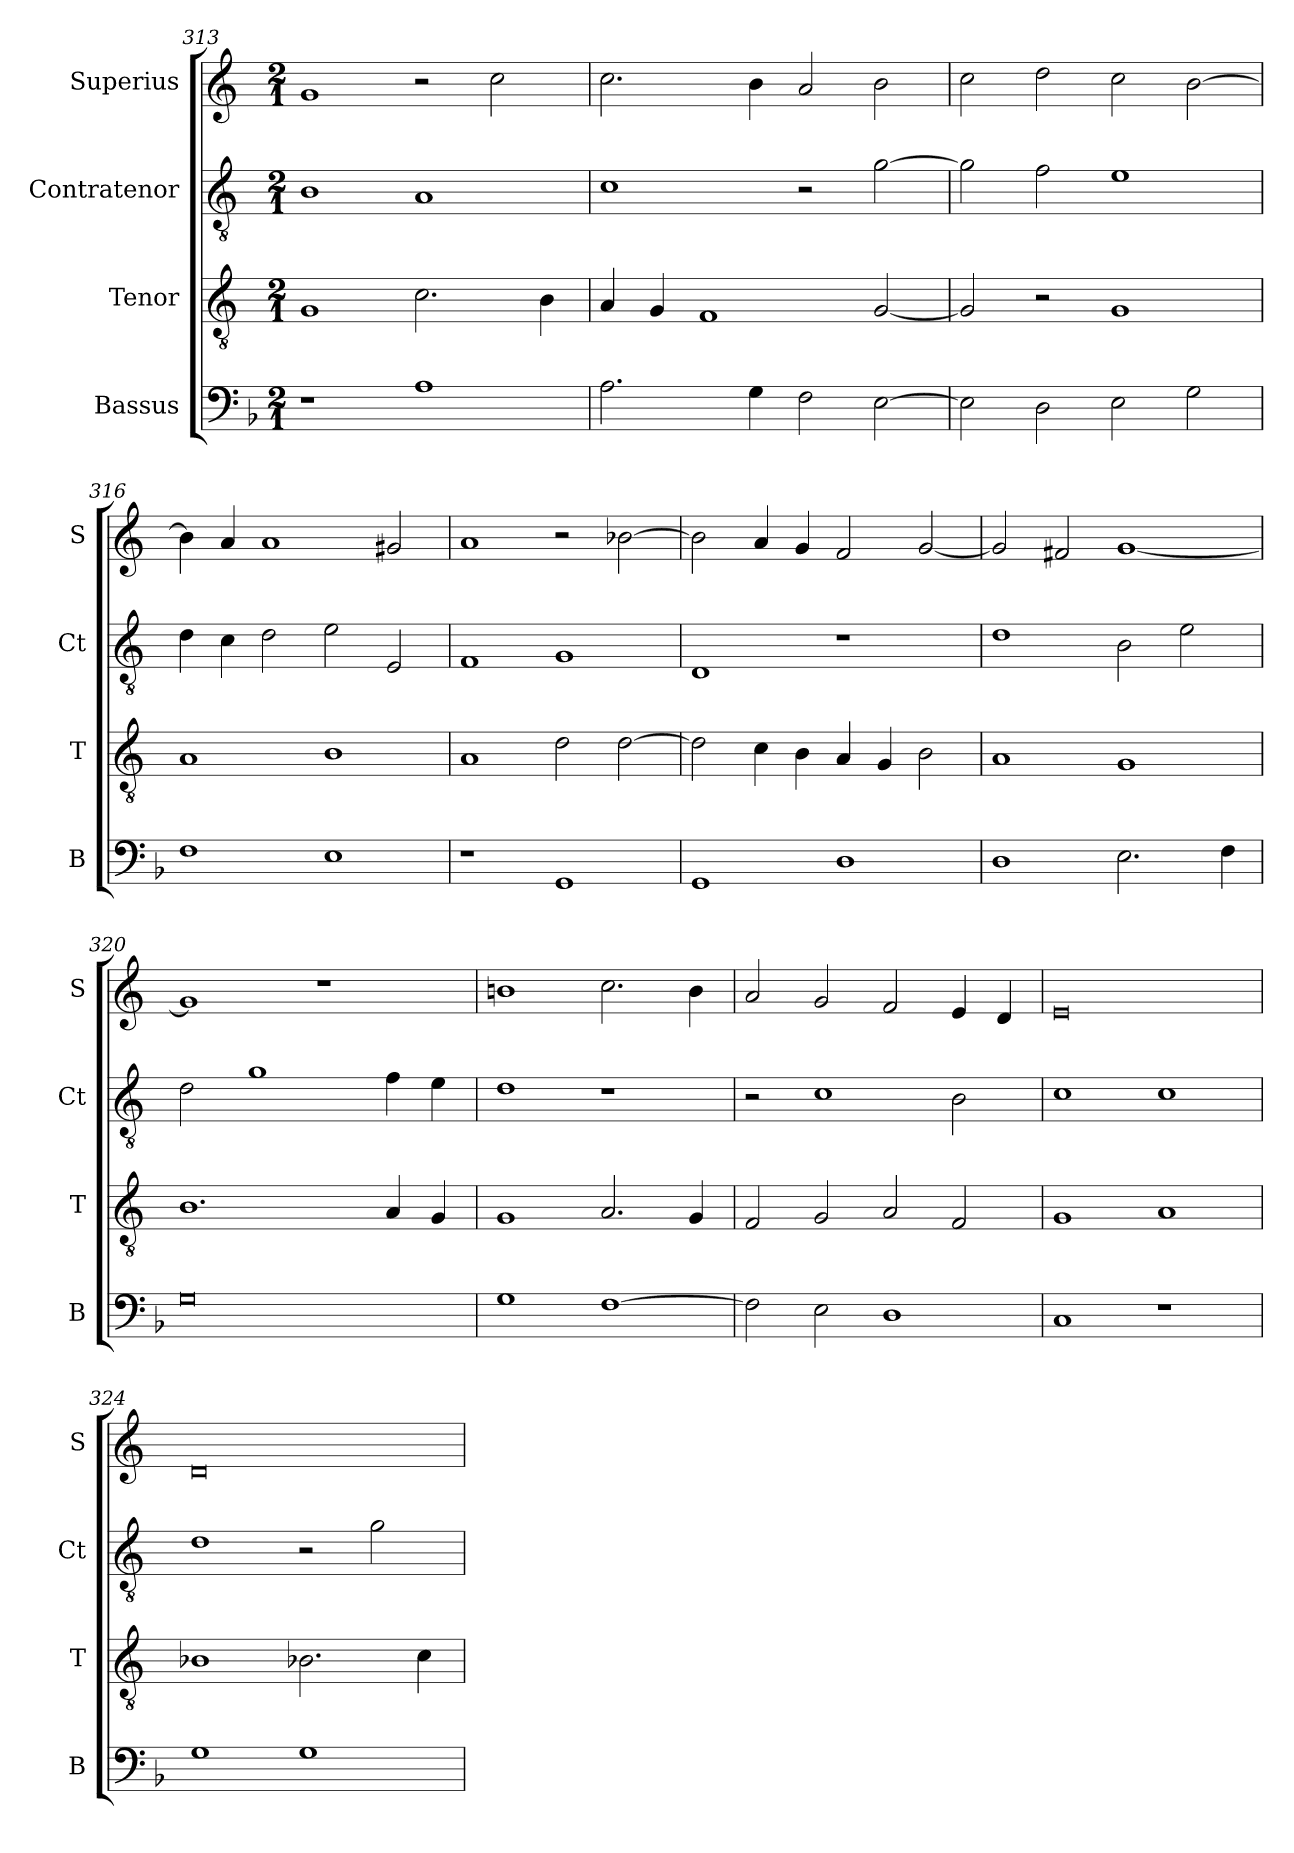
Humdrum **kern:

**kern	**kern	**kern	**kern
*part4	*part3	*part2	*part1
*staff4	*staff3	*staff2	*staff1
*I"Bassus	*I"Tenor	*I"Contratenor	*I"Superius
*I'B	*I'T	*I'Ct	*I'S
*clefF4	*clefGv2	*clefGv2	*clefG2
*k[b-]	*k[]	*k[]	*k[]
*M2/1	*M2/1	*M2/1	*M2/1
=313	=313	=313	=313
1r	1G	1B	1g
1A	2.c\	1A	2r
.	.	.	2cc\
.	4B\	.	.
=314	=314	=314	=314
2.A\	4A/	1c	2.cc\
.	4G/	.	.
.	1F	.	.
4G\	.	.	4b\
2F\	.	2r	2a/
[2E\	[2G/	[2g\	2b\
=315	=315	=315	=315
2E\]	2G/]	2g\]	2cc\
2D\	2r	2f\	2dd\
2E\	1G	1e	2cc\
2G\	.	.	[2b\
=316	=316	=316	=316
1F	1A	4d\	4b\]
.	.	4c\	4a/
.	.	2d\	1a
1E	1B	2e\	.
.	.	2E/	2g#X/
=317	=317	=317	=317
1r	1A	1F	1a
1GG	2d\	1G	2r
.	[2d\	.	[2b-X\
=318	=318	=318	=318
1GG	2d\]	1D	2b-\]
.	4c\	.	4a/
.	4B\	.	4g/
1D	4A/	1r	2f/
.	4G/	.	.
.	2B\	.	[2g/
=319	=319	=319	=319
1D	1A	1d	2g/]
.	.	.	2f#X/
2.E\	1G	2B\	[1g
.	.	2e\	.
4F\	.	.	.
=320	=320	=320	=320
0G	1.B	2d\	1g]
.	.	1g	.
.	.	.	1r
.	4A/	4f\	.
.	4G/	4e\	.
=321	=321	=321	=321
1G	1G	1d	1bn
[1F	2.A/	1r	2.cc\
.	4G/	.	4b\
=322	=322	=322	=322
2F\]	2F/	2r	2a/
2E\	2G/	1c	2g/
1D	2A/	.	2f/
.	2F/	2B\	4e/
.	.	.	4d/
=323	=323	=323	=323
1C	1G	1c	0e
1r	1A	1c	.
=324	=324	=324	=324
1G	1B-X	1d	0d
1G	2.B-X\	2r	.
.	.	2g\	.
.	4c\	.	.
=	=	=	=
*-	*-	*-	*-
